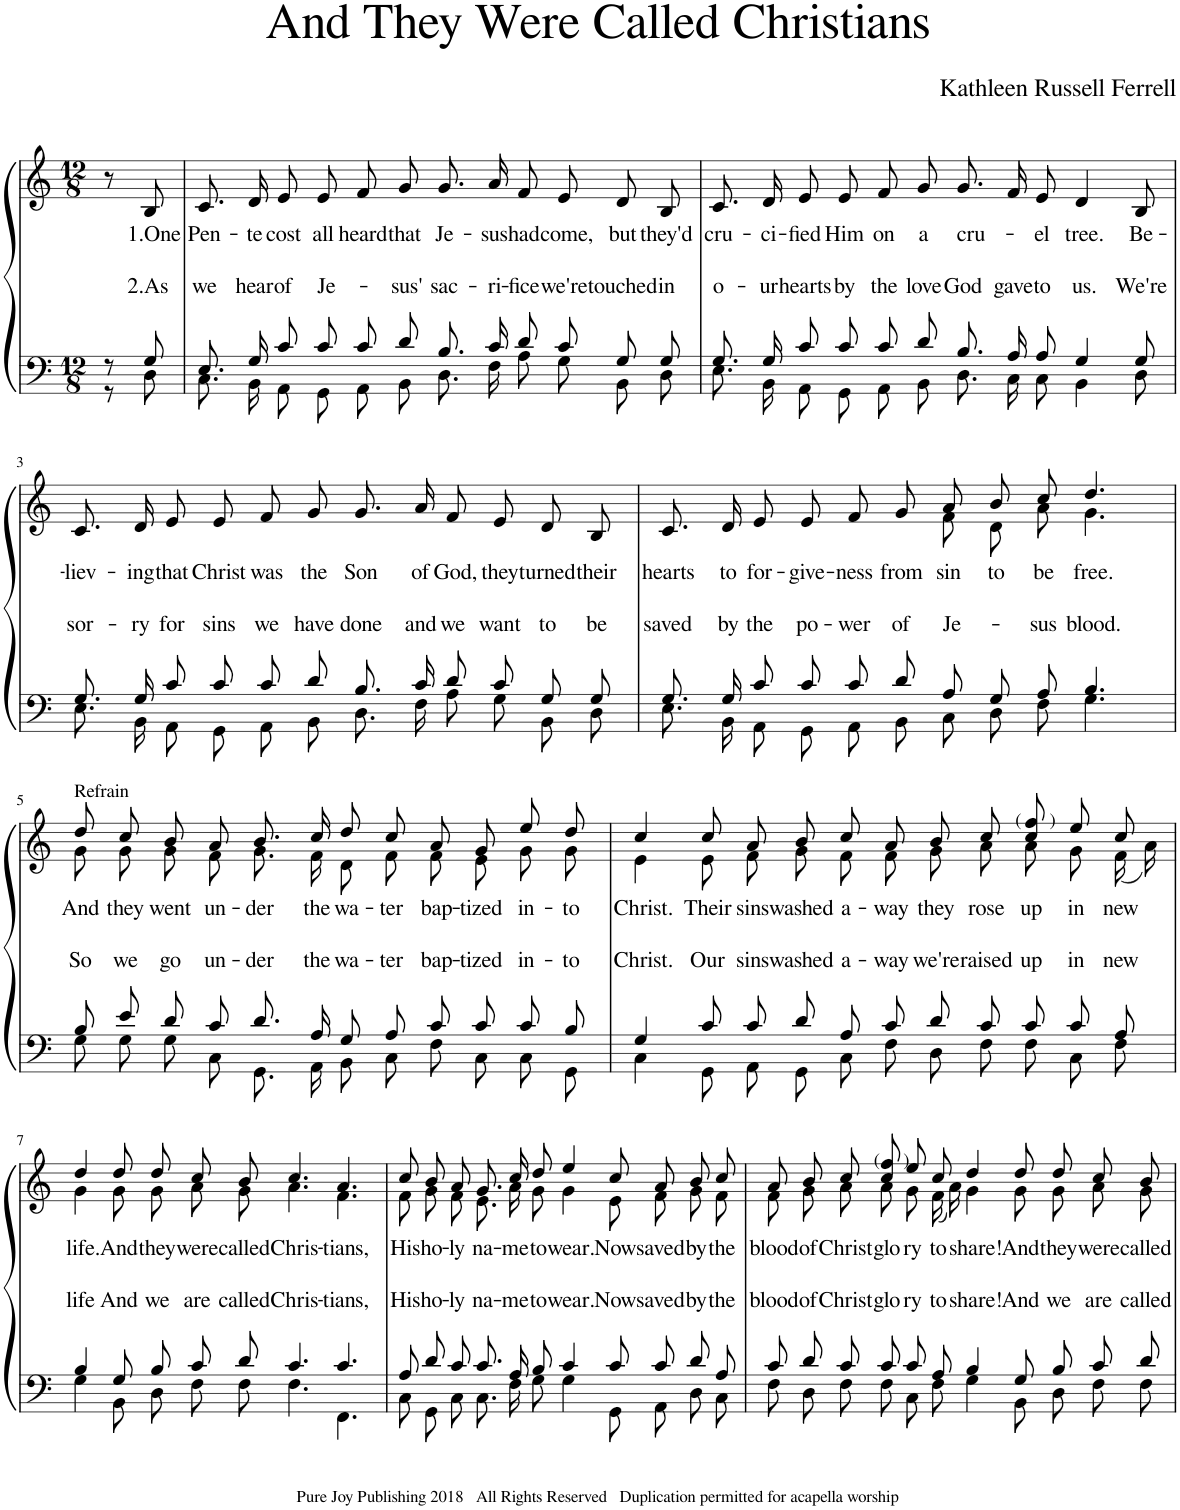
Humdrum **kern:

**kern	**kern	**text	**text
*part1	*part1	*part1	*part1
*staff2	*staff1	*staff1	*staff1
*I"Piano	*	*	*
*I'Pno.	*	*	*
*clefF4	*clefG2	*	*
*k[]	*k[]	*	*
*M12/8	*M12/8	*	*
=	=	=	=
*^	*	*	*
*	*^	*	*	*
8r	8ryy	8r	8r	.	.
!	!	!	!	!LO:LY:b	!LO:LY:b
8ryy	8G/	8D\	8B/	1.One	2.As
=1	=1	=1	=1	=1	=1
!	!	!	!	!LO:LY:b	!LO:LY:b
8ryy	8.E/L	8.C\L	8.c/L	Pen-	we
16ryy	.	.	.	.	.
!	!	!	!	!LO:LY:b	!LO:LY:b
16ryy	16G/K	16BB\K	16d/K	-te-	hear
!	!	!	!	!LO:LY:b	!LO:LY:b
8ryy	8c/J	8AA\J	8e/J	-cost	of
!	!	!	!	!LO:LY:b	!LO:LY:b
8ryy	8c/L	8GG\L	8e/L	all	Je-
!	!	!	!	!LO:LY:b	!
8ryy	8c/	8AA\	8f/	heard	.
!	!	!	!	!LO:LY:b	!LO:LY:b
8ryy	8d/J	8BB\J	8g/J	that	-sus'
!	!	!	!	!LO:LY:b	!LO:LY:b
8.ryy	8.B/L	8.D\L	8.g/L	Je-	sac-
!	!	!	!	!LO:LY:b	!LO:LY:b
16ryy	16c/K	16F\K	16a/K	-sus	-ri-
!	!	!	!	!LO:LY:b	!LO:LY:b
8ryy	8d/J	8A\J	8f/J	had	-fice
!	!	!	!	!LO:LY:b	!LO:LY:b
8ryy	8c/L	8G\L	8e/L	come,	we're
!	!	!	!	!LO:LY:b	!LO:LY:b
8ryy	8G/	8BB\	8d/	but	touched
!	!	!	!	!LO:LY:b	!LO:LY:b
8ryy	8G/J	8D\J	8B/J	they'd	in
=2	=2	=2	=2	=2	=2
!	!	!	!	!LO:LY:b	!LO:LY:b
8ryy	8.G/L	8.E\L	8.c/L	cru-	o-
16ryy	.	.	.	.	.
!	!	!	!	!LO:LY:b	!LO:LY:b
16ryy	16G/K	16BB\K	16d/K	-ci-	-ur
!	!	!	!	!LO:LY:b	!LO:LY:b
8ryy	8c/J	8AA\J	8e/J	-fied	hearts
!	!	!	!	!LO:LY:b	!LO:LY:b
8ryy	8c/L	8GG\L	8e/L	Him	by
!	!	!	!	!LO:LY:b	!LO:LY:b
8ryy	8c/	8AA\	8f/	on	the
!	!	!	!	!LO:LY:b	!LO:LY:b
8ryy	8d/J	8BB\J	8g/J	a	love
!	!	!	!	!LO:LY:b	!LO:LY:b
8.ryy	8.B/L	8.D\L	8.g/L	cru-	God
!	!	!	!	!	!LO:LY:b
16ryy	16A/K	16C\K	16f/K	.	gave
!	!	!	!	!LO:LY:b	!LO:LY:b
8ryy	8A/J	8C\J	8e/J	-el	to
!	!	!	!	!LO:LY:b	!LO:LY:b
4ryy	4G/	4BB\	4d/	tree.	us.
!	!	!	!	!LO:LY:b	!LO:LY:b
8ryy	8G/	8D\	8B/	Be-	We're
!!LO:LB:g=z
=3	=3	=3	=3	=3	=3
!	!	!	!	!LO:LY:b	!LO:LY:b
8ryy	8.G/L	8.E\L	8.c/L	-liev-	sor-
16ryy	.	.	.	.	.
!	!	!	!	!LO:LY:b	!LO:LY:b
16ryy	16G/K	16BB\K	16d/K	-ing	-ry
!	!	!	!	!LO:LY:b	!LO:LY:b
8ryy	8c/J	8AA\J	8e/J	that	for
!	!	!	!	!LO:LY:b	!LO:LY:b
8ryy	8c/L	8GG\L	8e/L	Christ	sins
!	!	!	!	!LO:LY:b	!LO:LY:b
8ryy	8c/	8AA\	8f/	was	we
!	!	!	!	!LO:LY:b	!LO:LY:b
8ryy	8d/J	8BB\J	8g/J	the	have
!	!	!	!	!LO:LY:b	!LO:LY:b
8.ryy	8.B/L	8.D\L	8.g/L	Son	done
!	!	!	!	!LO:LY:b	!LO:LY:b
16ryy	16c/K	16F\K	16a/K	of	and
!	!	!	!	!LO:LY:b	!LO:LY:b
8ryy	8d/J	8A\J	8f/J	God,	we
!	!	!	!	!LO:LY:b	!LO:LY:b
8ryy	8c/L	8G\L	8e/L	they	want
!	!	!	!	!LO:LY:b	!LO:LY:b
8ryy	8G/	8BB\	8d/	turned	to
!	!	!	!	!LO:LY:b	!LO:LY:b
8ryy	8G/J	8D\J	8B/J	their	be
=4	=4	=4	=4	=4	=4
!	!	!	!	!LO:LY:b	!LO:LY:b
*	*	*	*^	*	*
1.ryy	8.G/L	8.E\L	8.c/L	2.ryy	hearts	saved
!	!	!	!	!	!LO:LY:b	!LO:LY:b
.	16G/K	16BB\K	16d/K	.	to	by
!	!	!	!	!	!LO:LY:b	!LO:LY:b
.	8c/J	8AA\J	8e/J	.	for-	the
!	!	!	!	!	!LO:LY:b	!LO:LY:b
.	8c/L	8GG\L	8e/L	.	-give-	po-
!	!	!	!	!	!LO:LY:b	!LO:LY:b
.	8c/	8AA\	8f/	.	-ness	-wer
!	!	!	!	!	!LO:LY:b	!LO:LY:b
.	8d/J	8BB\J	8g/J	.	from	of
!	!	!	!	!	!LO:LY:b	!LO:LY:b
.	8A/L	8C\L	8a/L	8f\L	sin	Je-
!	!	!	!	!	!LO:LY:b	!
.	8G/	8D\	8b/	8d\	to	.
!	!	!	!	!	!LO:LY:b	!LO:LY:b
.	8A/J	8F\J	8cc/J	8a\J	be	-sus
!	!	!	!	!	!LO:LY:b	!LO:LY:b
.	4.B/	4.G\	4.dd/	4.g\	free.	blood.
!!LO:LB:g=z	!!
=5	=5	=5	=5	=5	=5	=5
!	!	!	!LO:TX:a:t=Refrain	!	!	!
!	!	!	!	!	!LO:LY:b	!LO:LY:b
1.ryy	8B/L	8G\L	8dd/L	8g\L	And	So
!	!	!	!	!	!LO:LY:b	!LO:LY:b
.	8e/	8G\	8cc/	8g\	they	we
!	!	!	!	!	!LO:LY:b	!LO:LY:b
.	8d/J	8G\J	8b/J	8g\J	went	go
!	!	!	!	!	!LO:LY:b	!LO:LY:b
.	8c/L	8C\L	8a/L	8f\L	un-	un-
!	!	!	!	!	!LO:LY:b	!LO:LY:b
.	8.d/	8.GG\	8.b/	8.g\	-der	-der
!	!	!	!	!	!LO:LY:b	!LO:LY:b
.	16A/Jk	16AA\Jk	16cc/Jk	16f\Jk	the	the
!	!	!	!	!	!LO:LY:b	!LO:LY:b
.	8G/L	8BB\L	8dd/L	8d\L	wa-	wa-
!	!	!	!	!	!LO:LY:b	!LO:LY:b
.	8A/	8C\	8cc/	8f\	-ter	-ter
!	!	!	!	!	!LO:LY:b	!LO:LY:b
.	8c/J	8F\J	8a/J	8f\J	bap-	bap-
!	!	!	!	!	!LO:LY:b	!LO:LY:b
.	8c/L	8C\L	8g/L	8e\L	-tized	-tized
!	!	!	!	!	!LO:LY:b	!LO:LY:b
.	8c/	8C\	8ee/	8g\	in-	in-
!	!	!	!	!	!LO:LY:b	!LO:LY:b
.	8B/J	8GG\J	8dd/J	8g\J	-to	-to
=6	=6	=6	=6	=6	=6	=6
!	!	!	!	!	!LO:LY:b	!LO:LY:b
1.ryy	4G/	4C\	4cc/	4e\	Christ.	Christ.
!	!	!	!	!	!LO:LY:b	!LO:LY:b
.	8c/	8GG\	8cc/	8e\	Their	Our
!	!	!	!	!	!LO:LY:b	!LO:LY:b
.	8c/L	8AA\L	8a/L	8f\L	sins	sins
!	!	!	!	!	!LO:LY:b	!LO:LY:b
.	8d/	8GG\	8b/	8g\	washed	washed
!	!	!	!	!	!LO:LY:b	!LO:LY:b
.	8A/J	8C\J	8cc/J	8f\J	a-	a-
!	!	!	!	!	!LO:LY:b	!LO:LY:b
.	8c/L	8F\L	8a/L	8f\L	-way	-way
!	!	!	!	!	!LO:LY:b	!LO:LY:b
.	8d/	8D\	8b/	8g\	they	we're
!	!	!	!	!	!LO:LY:b	!LO:LY:b
.	8c/J	8F\J	8cc/J	8a\J	rose	raised
!	!	!	!LO:TX:a:t=(      )	!	!	!
!	!	!	!	!	!LO:LY:b	!LO:LY:b
.	8c/L	8F\L	8cc\ 8ff\L	8a\L	up	up
!	!	!	!	!	!LO:LY:b	!LO:LY:b
.	8c/	8C\	8ee\	8g\	in	in
!	!	!	!	!	!LO:LY:b	!LO:LY:b
.	8A/J	8F\J	8cc\J	(16f\L	new	new
.	.	.	.	16a\JJ)	.	.
!!LO:LB:g=z	!!
=7	=7	=7	=7	=7	=7	=7
!	!	!	!	!	!LO:LY:b	!LO:LY:b
1.ryy	4B/	4G\	4dd/	4g\	life.	life
!	!	!	!	!	!LO:LY:b	!LO:LY:b
.	8G/	8BB\	8dd/	8g\	And	And
!	!	!	!	!	!LO:LY:b	!LO:LY:b
.	8B/L	8D\L	8dd/L	8g\L	they	we
!	!	!	!	!	!LO:LY:b	!LO:LY:b
.	8c/	8F\	8cc/	8a\	were	are
!	!	!	!	!	!LO:LY:b	!LO:LY:b
.	8d/J	8F\J	8b/J	8g\J	called	called
!	!	!	!	!	!LO:LY:b	!LO:LY:b
.	4.c/	4.F\	4.cc/	4.a\	Chris-	Chris-
!	!	!	!	!	!LO:LY:b	!LO:LY:b
.	4.c/	4.FF\	4.a/	4.f\	-tians,	-tians,
=8	=8	=8	=8	=8	=8	=8
!	!	!	!	!	!LO:LY:b	!LO:LY:b
1.ryy	8A/L	8C\L	8cc/L	8f\L	His	His
!	!	!	!	!	!LO:LY:b	!LO:LY:b
.	8d/	8GG\	8b/	8g\	ho-	ho-
!	!	!	!	!	!LO:LY:b	!LO:LY:b
.	8c/J	8C\J	8a/J	8f\J	-ly	-ly
!	!	!	!	!	!LO:LY:b	!LO:LY:b
.	8.c/L	8.C\L	8.g/L	8.e\L	na-	na-
!	!	!	!	!	!LO:LY:b	!LO:LY:b
.	16A/K	16F\K	16cc/K	16a\K	-me	-me
!	!	!	!	!	!LO:LY:b	!LO:LY:b
.	8B/J	8G\J	8dd/J	8g\J	to	to
!	!	!	!	!	!LO:LY:b	!LO:LY:b
.	4c/	4G\	4ee/	4g\	wear.	wear.
!	!	!	!	!	!LO:LY:b	!LO:LY:b
.	8c/	8GG\	8cc/	8e\	Now	Now
!	!	!	!	!	!LO:LY:b	!LO:LY:b
.	8c/L	8AA\L	8a/L	8f\L	saved	saved
!	!	!	!	!	!LO:LY:b	!LO:LY:b
.	8d/	8D\	8b/	8g\	by	by
!	!	!	!	!	!LO:LY:b	!LO:LY:b
.	8A/J	8C\J	8cc/J	8f\J	the	the
=9	=9	=9	=9	=9	=9	=9
!	!	!	!	!	!LO:LY:b	!LO:LY:b
1.ryy	8c/L	8F\L	8a/L	8f\L	blood	blood
!	!	!	!	!	!LO:LY:b	!LO:LY:b
.	8d/	8D\	8b/	8g\	of	of
!	!	!	!	!	!LO:LY:b	!LO:LY:b
.	8c/J	8F\J	8cc/J	8a\J	Christ	Christ
!	!	!	!LO:TX:a:t=(     )	!	!	!
!	!	!	!	!	!LO:LY:b	!LO:LY:b
.	8c/L	8F\L	8cc\ 8ff\L	8a\L	glo-	glo-
!	!	!	!	!	!LO:LY:b	!LO:LY:b
.	8c/	8C\	8ee\	8g\	-ry	-ry
!	!	!	!	!	!LO:LY:b	!LO:LY:b
.	8A/J	8F\J	8cc\J	(16f\L	to	to
.	.	.	.	16a\JJ)	.	.
!	!	!	!	!	!LO:LY:b	!LO:LY:b
.	4B/	4G\	4dd/	4g\	share!	share!
!	!	!	!	!	!LO:LY:b	!LO:LY:b
.	8G/	8BB\	8dd/	8g\	And	And
!	!	!	!	!	!LO:LY:b	!LO:LY:b
.	8B/L	8D\L	8dd/L	8g\L	they	we
!	!	!	!	!	!LO:LY:b	!LO:LY:b
.	8c/	8F\	8cc/	8a\	were	are
!	!	!	!	!	!LO:LY:b	!LO:LY:b
.	8d/J	8F\J	8b/J	8g\J	called	called
*v	*v	*v	*	*	*	*
*	*v	*v	*	*
=	=	=	=
*-	*-	*-	*-
